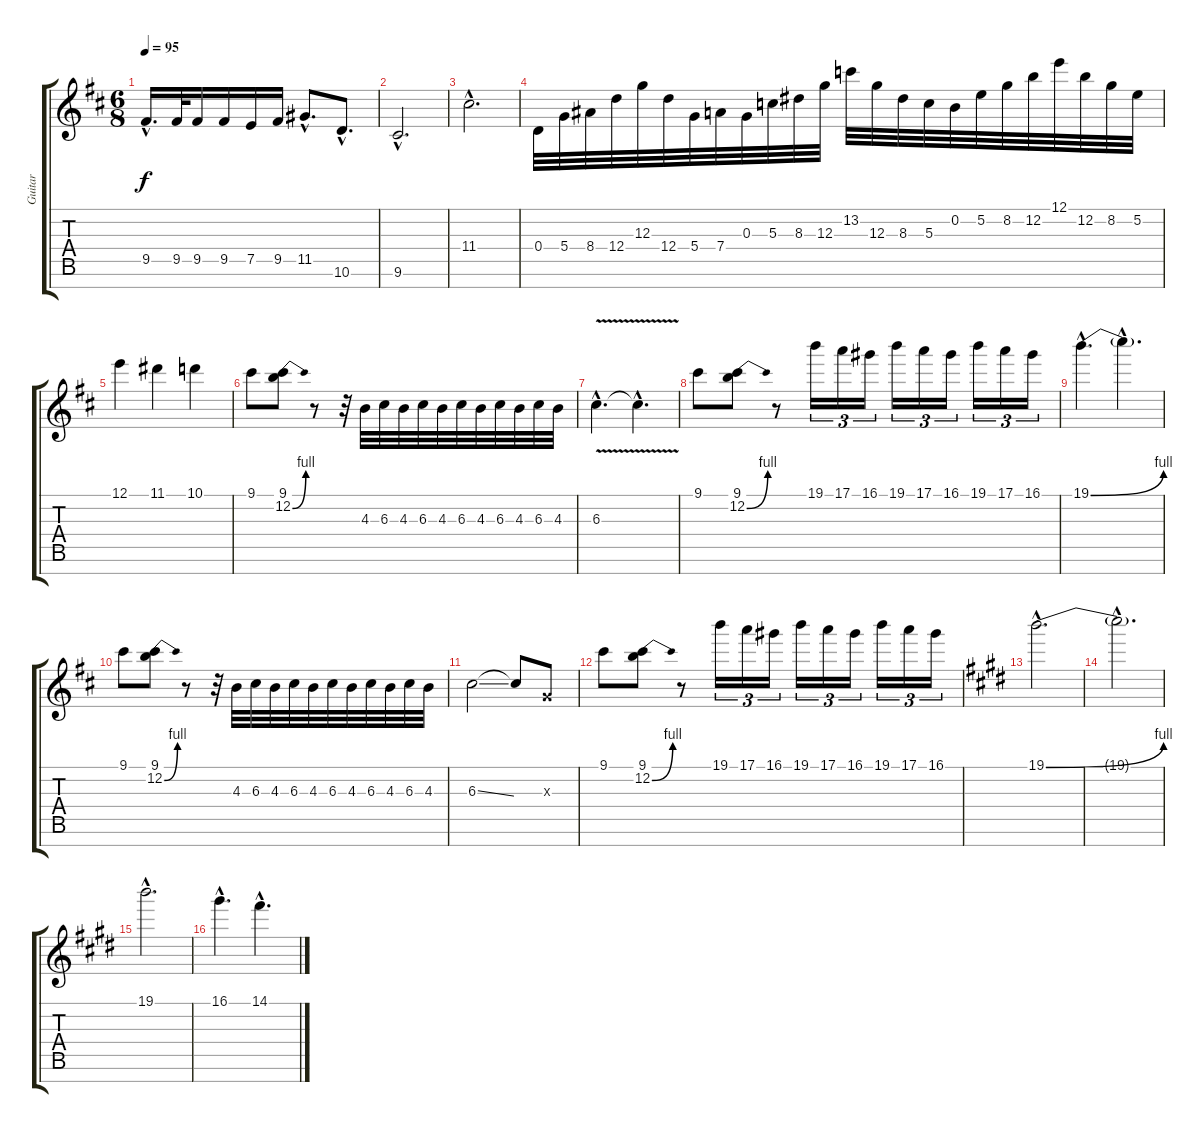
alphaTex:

\track ("Guitar" "Guitar") {instrument distortionguitar}
\staff {score tabs}
\tuning (E4 B3 G3 D3 A2 E2 B1) {hide}
\ts (6 8)
\tempo 95
\clef g2
\ks bminor
9.5{hac}.16{d dy f} 9.5.32 9.5.16 9.5.16 7.5.16 9.5.16 11.5{hac}.8{d} 10.6{hac}.8{d} |
9.6{hac}.2{d} |
11.4{hac}.2{d} |
0.4.32 5.4.32 8.4.32 12.4.32 12.3.32 12.4.32 5.4.32 7.4.32 0.3.32 5.3.32 8.3.32 12.3.32 13.2.32 12.3.32 8.3.32 5.3.32 0.2.32 5.2.32 8.2.32 12.2.32 12.1.32 12.2.32 8.2.32 5.2.32 |
12.1.4 11.1.4 10.1.4 |
9.1.8 (9.1 12.2{be (bend 0 0 60 4)}).8 r.8 r.32 4.3.32 6.3.32 4.3.32 6.3.32 4.3.32 6.3.32 4.3.32 6.3.32 4.3.32 6.3.32 4.3.32 |
6.3{v hac}.4{d} 6.3{hac t}.4{d} |
9.1.8 (9.1 12.2{be (bend 0 0 60 4)}).8 r.8 19.1.16{tu (3 2)} 17.1.16{tu (3 2)} 16.1.16{tu (3 2)} 19.1.16{tu (3 2)} 17.1.16{tu (3 2)} 16.1.16{tu (3 2)} 19.1.16{tu (3 2)} 17.1.16{tu (3 2)} 16.1.16{tu (3 2)} |
19.1{be (bend 0 0 60 4) hac}.4{d} 19.1{hac t}.4{d} |
9.1.8 (9.1 12.2{be (bend 0 0 60 4)}).8 r.8 r.32 4.3.32 6.3.32 4.3.32 6.3.32 4.3.32 6.3.32 4.3.32 6.3.32 4.3.32 6.3.32 4.3.32 |
6.3{ss}.2 6.3{t}.8 0.3{x}.8 |
9.1.8 (9.1 12.2{be (bend 0 0 60 4)}).8 r.8 19.1.16{tu (3 2)} 17.1.16{tu (3 2)} 16.1.16{tu (3 2)} 19.1.16{tu (3 2)} 17.1.16{tu (3 2)} 16.1.16{tu (3 2)} 19.1.16{tu (3 2)} 17.1.16{tu (3 2)} 16.1.16{tu (3 2)} |
\ks e
19.1{be (bend 0 0 60 4) hac}.2{d} |
19.1{hac t}.2{d} |
19.1{hac}.2{d} |
16.1{hac}.4{d} 14.1{hac}.4{d}
